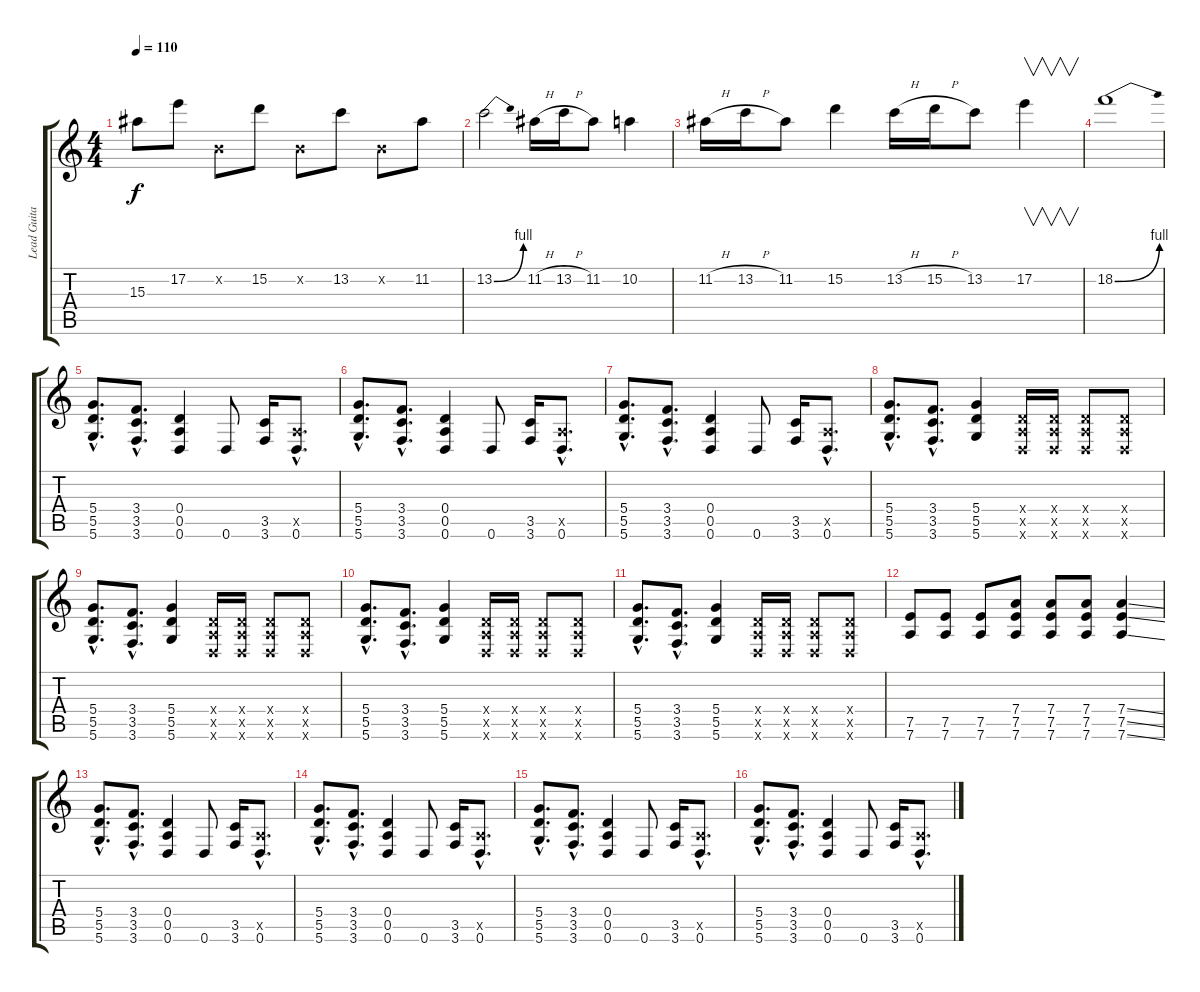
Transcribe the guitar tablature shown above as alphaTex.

\track ("Lead Guitar" "Lead Guita") {instrument overdrivenguitar}
\staff {score tabs}
\tuning (E4 B3 G3 D3 A2 D2) {hide}
\ts (4 4)
\tempo 110
\clef g2
\ks c
15.3.8{dy f} 17.2.8 0.2{x}.8 15.2.8 0.2{x}.8 13.2.8 0.2{x}.8 11.2.8 |
13.2{be (bend 0 0 60 4)}.2 11.2{h}.16 13.2{h}.16 11.2.8 10.2.4 |
11.2{h}.16 13.2{h}.16 11.2.8 15.2.4 13.2{h}.16 15.2{h}.16 13.2.8 17.2.4{v} |
18.2{be (bend 0 0 60 4)}.1 |
(5.4{hac} 5.5{hac} 5.6{hac}).8{d} (3.4{hac} 3.5{hac} 3.6{hac}).8{d} (0.4 0.5 0.6).4 0.6.8 (3.5 3.6).16 (0.5{hac x} 0.6{hac}).8{d} |
(5.4{hac} 5.5{hac} 5.6{hac}).8{d} (3.4{hac} 3.5{hac} 3.6{hac}).8{d} (0.4 0.5 0.6).4 0.6.8 (3.5 3.6).16 (0.5{hac x} 0.6{hac}).8{d} |
(5.4{hac} 5.5{hac} 5.6{hac}).8{d} (3.4{hac} 3.5{hac} 3.6{hac}).8{d} (0.4 0.5 0.6).4 0.6.8 (3.5 3.6).16 (0.5{hac x} 0.6{hac}).8{d} |
(5.4{hac} 5.5{hac} 5.6{hac}).8{d} (3.4{hac} 3.5{hac} 3.6{hac}).8{d} (5.4 5.5 5.6).4 (0.4{x} 0.5{x} 0.6{x}).16 (0.4{x} 0.5{x} 0.6{x}).16 (0.4{x} 0.5{x} 0.6{x}).8 (0.4{x} 0.5{x} 0.6{x}).8 |
(5.4{hac} 5.5{hac} 5.6{hac}).8{d} (3.4{hac} 3.5{hac} 3.6{hac}).8{d} (5.4 5.5 5.6).4 (0.4{x} 0.5{x} 0.6{x}).16 (0.4{x} 0.5{x} 0.6{x}).16 (0.4{x} 0.5{x} 0.6{x}).8 (0.4{x} 0.5{x} 0.6{x}).8 |
(5.4{hac} 5.5{hac} 5.6{hac}).8{d} (3.4{hac} 3.5{hac} 3.6{hac}).8{d} (5.4 5.5 5.6).4 (0.4{x} 0.5{x} 0.6{x}).16 (0.4{x} 0.5{x} 0.6{x}).16 (0.4{x} 0.5{x} 0.6{x}).8 (0.4{x} 0.5{x} 0.6{x}).8 |
(5.4{hac} 5.5{hac} 5.6{hac}).8{d} (3.4{hac} 3.5{hac} 3.6{hac}).8{d} (5.4 5.5 5.6).4 (0.4{x} 0.5{x} 0.6{x}).16 (0.4{x} 0.5{x} 0.6{x}).16 (0.4{x} 0.5{x} 0.6{x}).8 (0.4{x} 0.5{x} 0.6{x}).8 |
(7.5 7.6).8 (7.5 7.6).8 (7.5 7.6).8 (7.4 7.5 7.6).8 (7.4 7.5 7.6).8 (7.4 7.5 7.6).8 (7.4{ss} 7.5{ss} 7.6{ss}).4 |
(5.4{hac} 5.5{hac} 5.6{hac}).8{d} (3.4{hac} 3.5{hac} 3.6{hac}).8{d} (0.4 0.5 0.6).4 0.6.8 (3.5 3.6).16 (0.5{hac x} 0.6{hac}).8{d} |
(5.4{hac} 5.5{hac} 5.6{hac}).8{d} (3.4{hac} 3.5{hac} 3.6{hac}).8{d} (0.4 0.5 0.6).4 0.6.8 (3.5 3.6).16 (0.5{hac x} 0.6{hac}).8{d} |
(5.4{hac} 5.5{hac} 5.6{hac}).8{d} (3.4{hac} 3.5{hac} 3.6{hac}).8{d} (0.4 0.5 0.6).4 0.6.8 (3.5 3.6).16 (0.5{hac x} 0.6{hac}).8{d} |
(5.4{hac} 5.5{hac} 5.6{hac}).8{d} (3.4{hac} 3.5{hac} 3.6{hac}).8{d} (0.4 0.5 0.6).4 0.6.8 (3.5 3.6).16 (0.5{hac x} 0.6{hac}).8{d}
